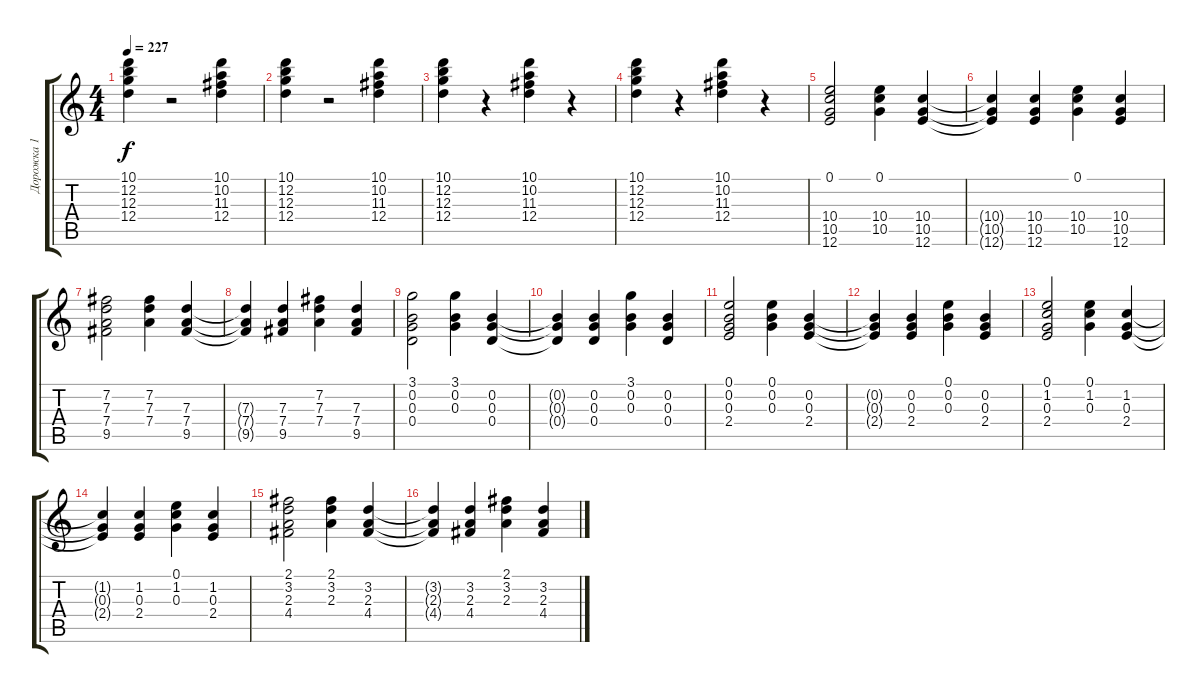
\track ("Дорожка 1" "Дорожка 1") {instrument acousticguitarsteel}
\staff {score tabs}
\tuning (E4 B3 G3 D3 A2 E2) {hide}
\ts (4 4)
\tempo 227
\clef g2
\ks c
(10.1 12.2 12.3 12.4).4{dy f instrument acousticguitarsteel} r.2 (10.1 10.2 11.3 12.4).4 |
(10.1 12.2 12.3 12.4).4 r.2 (10.1 10.2 11.3 12.4).4 |
(10.1 12.2 12.3 12.4).4 r.4 (10.1 10.2 11.3 12.4).4 r.4 |
(10.1 12.2 12.3 12.4).4 r.4 (10.1 10.2 11.3 12.4).4 r.4 |
(0.1 10.4 10.5 12.6).2 (0.1 10.4 10.5).4 (10.4 10.5 12.6).4 |
(10.4{t} 10.5{t} 12.6{t}).4 (10.4 10.5 12.6).4 (0.1 10.4 10.5).4 (10.4 10.5 12.6).4 |
(7.2 7.3 7.4 9.5).2 (7.2 7.3 7.4).4 (7.3 7.4 9.5).4 |
(7.3{t} 7.4{t} 9.5{t}).4 (7.3 7.4 9.5).4 (7.2 7.3 7.4).4 (7.3 7.4 9.5).4 |
(3.1 0.2 0.3 0.4).2 (3.1 0.2 0.3).4 (0.2 0.3 0.4).4 |
(0.2{t} 0.3{t} 0.4{t}).4 (0.2 0.3 0.4).4 (3.1 0.2 0.3).4 (0.2 0.3 0.4).4 |
(0.1 0.2 0.3 2.4).2 (0.1 0.2 0.3).4 (0.2 0.3 2.4).4 |
(0.2{t} 0.3{t} 2.4{t}).4 (0.2 0.3 2.4).4 (0.1 0.2 0.3).4 (0.2 0.3 2.4).4 |
(0.1 1.2 0.3 2.4).2 (0.1 1.2 0.3).4 (1.2 0.3 2.4).4 |
(1.2{t} 0.3{t} 2.4{t}).4 (1.2 0.3 2.4).4 (0.1 1.2 0.3).4 (1.2 0.3 2.4).4 |
(2.1 3.2 2.3 4.4).2 (2.1 3.2 2.3).4 (3.2 2.3 4.4).4 |
(3.2{t} 2.3{t} 4.4{t}).4 (3.2 2.3 4.4).4 (2.1 3.2 2.3).4 (3.2 2.3 4.4).4
